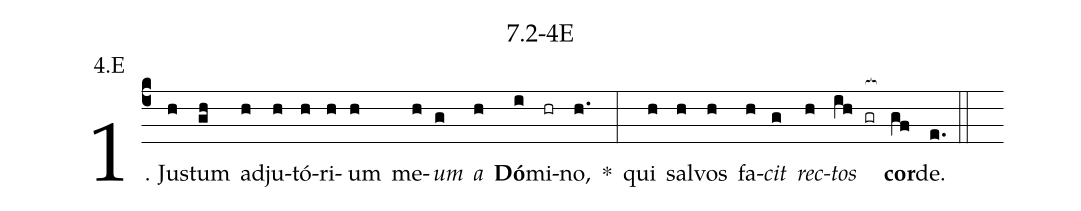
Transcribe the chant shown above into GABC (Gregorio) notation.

name: 7.2-4E;
annotation: 4.E;
%%
(c4)1. Jus(h)tum(gh) ad(h)ju(h)tó(h)ri(h)um(h) me(h)<i>um</i>(g) <i>a</i>(h) <b>Dó</b>(i)mi(hr)no,(h.) *(:) qui(h) sal(h)vos(h) fa(h)<i>cit</i>(g) <i>rec</i>(h)<i>tos</i>(ih gr[ocb:1{]) <b>cor</b>(gf[ocb:0}])de.(e.) (::)
